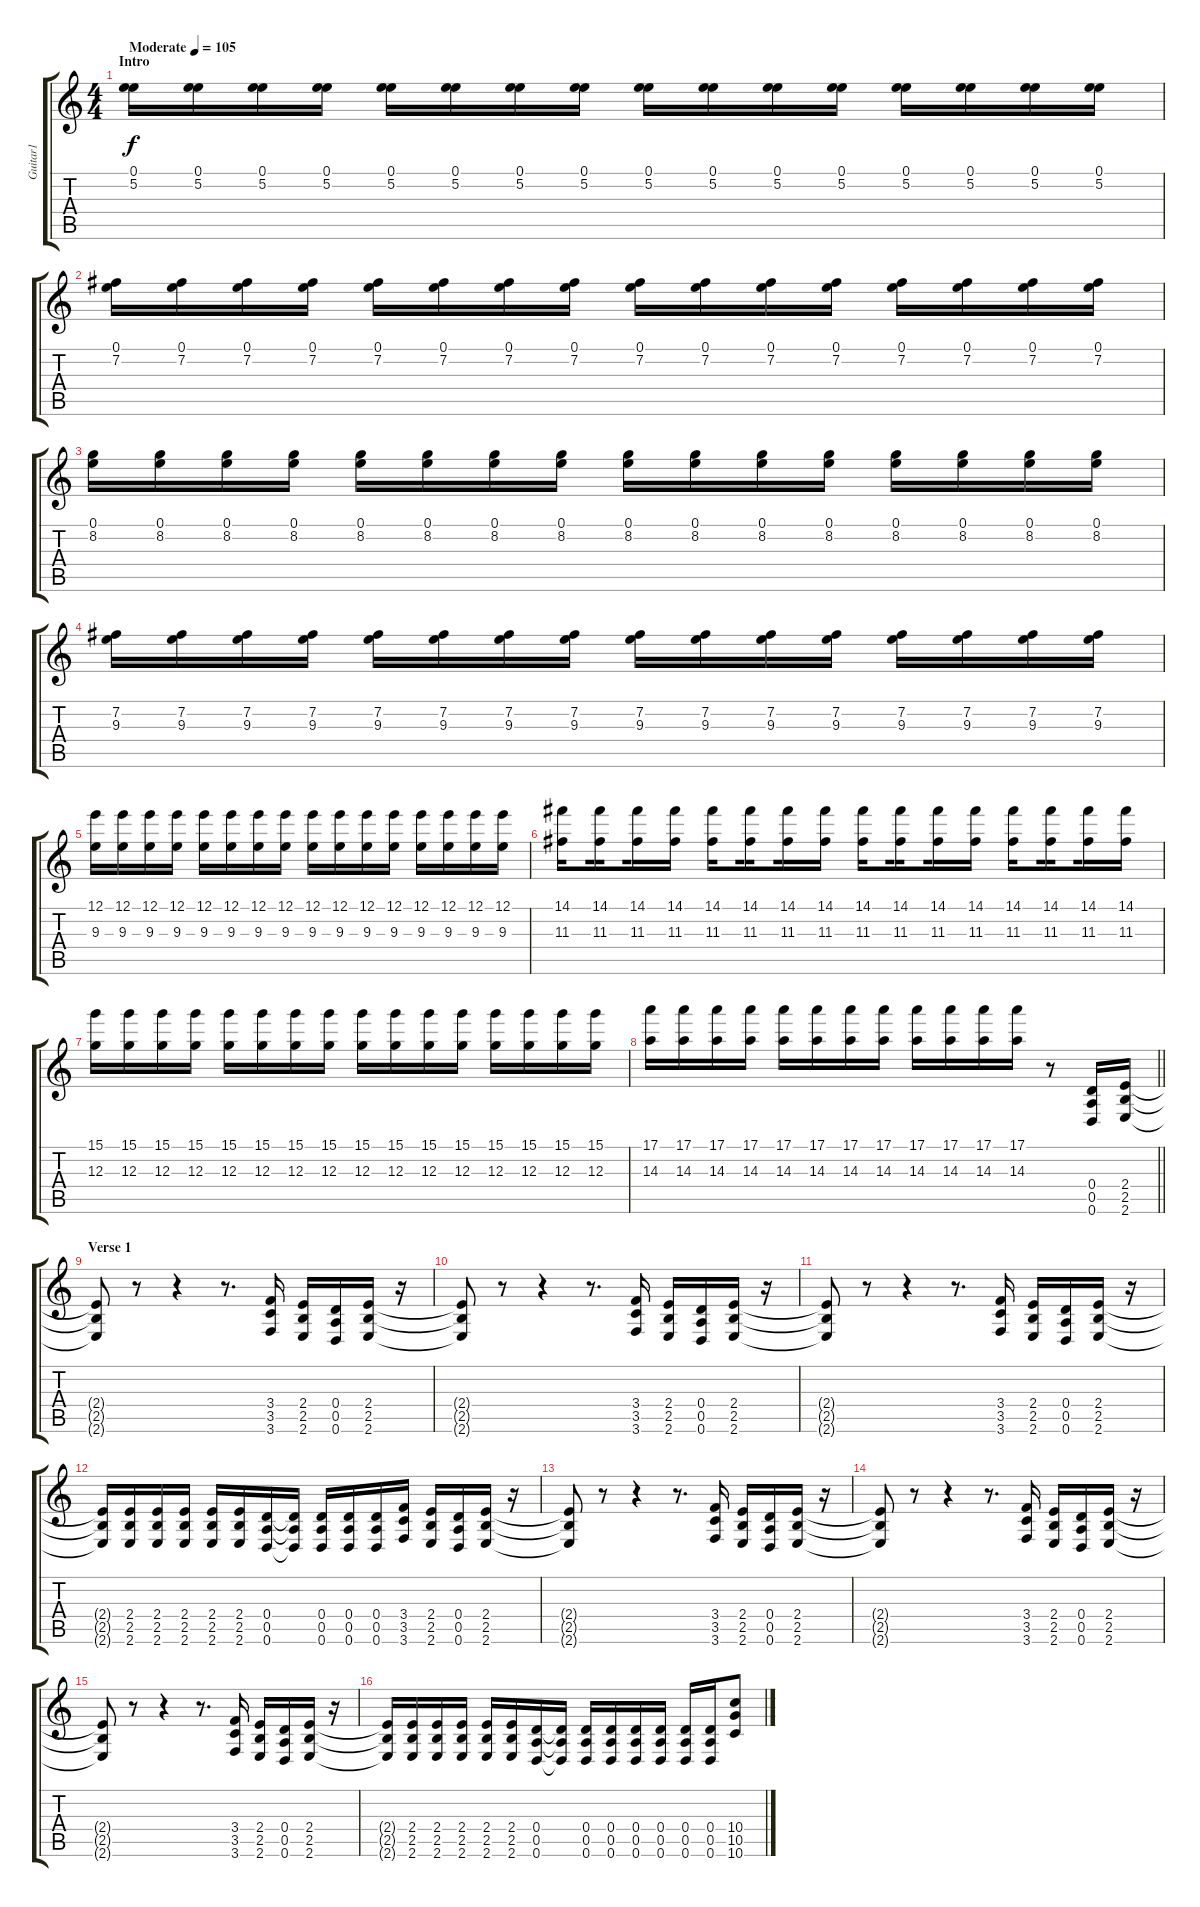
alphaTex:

\track ("Guitar1" "Guitar1") {instrument overdrivenguitar}
\staff {score tabs}
\tuning (E4 B3 G3 D3 A2 D2) {hide}
\ts (4 4)
\section ("" "Intro")
\tempo (105 "Moderate")
\clef g2
\ks c
(0.1 5.2).16{dy f instrument overdrivenguitar} (0.1 5.2).16 (0.1 5.2).16 (0.1 5.2).16 (0.1 5.2).16 (0.1 5.2).16 (0.1 5.2).16 (0.1 5.2).16 (0.1 5.2).16 (0.1 5.2).16 (0.1 5.2).16 (0.1 5.2).16 (0.1 5.2).16 (0.1 5.2).16 (0.1 5.2).16 (0.1 5.2).16 |
(0.1 7.2).16 (0.1 7.2).16 (0.1 7.2).16 (0.1 7.2).16 (0.1 7.2).16 (0.1 7.2).16 (0.1 7.2).16 (0.1 7.2).16 (0.1 7.2).16 (0.1 7.2).16 (0.1 7.2).16 (0.1 7.2).16 (0.1 7.2).16 (0.1 7.2).16 (0.1 7.2).16 (0.1 7.2).16 |
(0.1 8.2).16 (0.1 8.2).16 (0.1 8.2).16 (0.1 8.2).16 (0.1 8.2).16 (0.1 8.2).16 (0.1 8.2).16 (0.1 8.2).16 (0.1 8.2).16 (0.1 8.2).16 (0.1 8.2).16 (0.1 8.2).16 (0.1 8.2).16 (0.1 8.2).16 (0.1 8.2).16 (0.1 8.2).16 |
(7.2 9.3).16 (7.2 9.3).16 (7.2 9.3).16 (7.2 9.3).16 (7.2 9.3).16 (7.2 9.3).16 (7.2 9.3).16 (7.2 9.3).16 (7.2 9.3).16 (7.2 9.3).16 (7.2 9.3).16 (7.2 9.3).16 (7.2 9.3).16 (7.2 9.3).16 (7.2 9.3).16 (7.2 9.3).16 |
(12.1 9.3).16 (12.1 9.3).16 (12.1 9.3).16 (12.1 9.3).16 (12.1 9.3).16 (12.1 9.3).16 (12.1 9.3).16 (12.1 9.3).16 (12.1 9.3).16 (12.1 9.3).16 (12.1 9.3).16 (12.1 9.3).16 (12.1 9.3).16 (12.1 9.3).16 (12.1 9.3).16 (12.1 9.3).16 |
(14.1 11.3).16{beam splitsecondary} (14.1 11.3).16{beam splitsecondary} (14.1 11.3).16 (14.1 11.3).16 (14.1 11.3).16{beam splitsecondary} (14.1 11.3).16{beam splitsecondary} (14.1 11.3).16 (14.1 11.3).16 (14.1 11.3).16{beam splitsecondary} (14.1 11.3).16{beam splitsecondary} (14.1 11.3).16 (14.1 11.3).16 (14.1 11.3).16{beam splitsecondary} (14.1 11.3).16{beam splitsecondary} (14.1 11.3).16 (14.1 11.3).16 |
(15.1 12.3).16 (15.1 12.3).16 (15.1 12.3).16 (15.1 12.3).16 (15.1 12.3).16 (15.1 12.3).16 (15.1 12.3).16 (15.1 12.3).16 (15.1 12.3).16 (15.1 12.3).16 (15.1 12.3).16 (15.1 12.3).16 (15.1 12.3).16 (15.1 12.3).16 (15.1 12.3).16 (15.1 12.3).16 |
\barLineRight lightlight
(17.1 14.3).16 (17.1 14.3).16 (17.1 14.3).16 (17.1 14.3).16 (17.1 14.3).16 (17.1 14.3).16 (17.1 14.3).16 (17.1 14.3).16 (17.1 14.3).16 (17.1 14.3).16 (17.1 14.3).16 (17.1 14.3).16 r.8 (0.4 0.5 0.6).16 (2.4 2.5 2.6).16 |
\section ("" "Verse 1")
(2.4{t} 2.5{t} 2.6{t}).8 r.8 r.4 r.8{d} (3.4 3.5 3.6).16 (2.4 2.5 2.6).16 (0.4 0.5 0.6).16 (2.4 2.5 2.6).16 r.16 |
(2.4{t} 2.5{t} 2.6{t}).8 r.8 r.4 r.8{d} (3.4 3.5 3.6).16 (2.4 2.5 2.6).16 (0.4 0.5 0.6).16 (2.4 2.5 2.6).16 r.16 |
(2.4{t} 2.5{t} 2.6{t}).8 r.8 r.4 r.8{d} (3.4 3.5 3.6).16 (2.4 2.5 2.6).16 (0.4 0.5 0.6).16 (2.4 2.5 2.6).16 r.16 |
(2.4{t} 2.5{t} 2.6{t}).16 (2.4 2.5 2.6).16 (2.4 2.5 2.6).16 (2.4 2.5 2.6).16 (2.4 2.5 2.6).16 (2.4 2.5 2.6).16 (0.4 0.5 0.6).16 (0.4{t} 0.5{t} 0.6{t}).16 (0.4 0.5 0.6).16 (0.4 0.5 0.6).16 (0.4 0.5 0.6).16 (3.4 3.5 3.6).16 (2.4 2.5 2.6).16 (0.4 0.5 0.6).16 (2.4 2.5 2.6).16 r.16 |
(2.4{t} 2.5{t} 2.6{t}).8 r.8 r.4 r.8{d} (3.4 3.5 3.6).16 (2.4 2.5 2.6).16 (0.4 0.5 0.6).16 (2.4 2.5 2.6).16 r.16 |
(2.4{t} 2.5{t} 2.6{t}).8 r.8 r.4 r.8{d} (3.4 3.5 3.6).16 (2.4 2.5 2.6).16 (0.4 0.5 0.6).16 (2.4 2.5 2.6).16 r.16 |
(2.4{t} 2.5{t} 2.6{t}).8 r.8 r.4 r.8{d} (3.4 3.5 3.6).16 (2.4 2.5 2.6).16 (0.4 0.5 0.6).16 (2.4 2.5 2.6).16 r.16 |
(2.4{t} 2.5{t} 2.6{t}).16 (2.4 2.5 2.6).16 (2.4 2.5 2.6).16 (2.4 2.5 2.6).16 (2.4 2.5 2.6).16 (2.4 2.5 2.6).16 (0.4 0.5 0.6).16 (0.4{t} 0.5{t} 0.6{t}).16 (0.4 0.5 0.6).16 (0.4 0.5 0.6).16 (0.4 0.5 0.6).16 (0.4 0.5 0.6).16 (0.4 0.5 0.6).16 (0.4 0.5 0.6).16 (10.4 10.5 10.6).8
